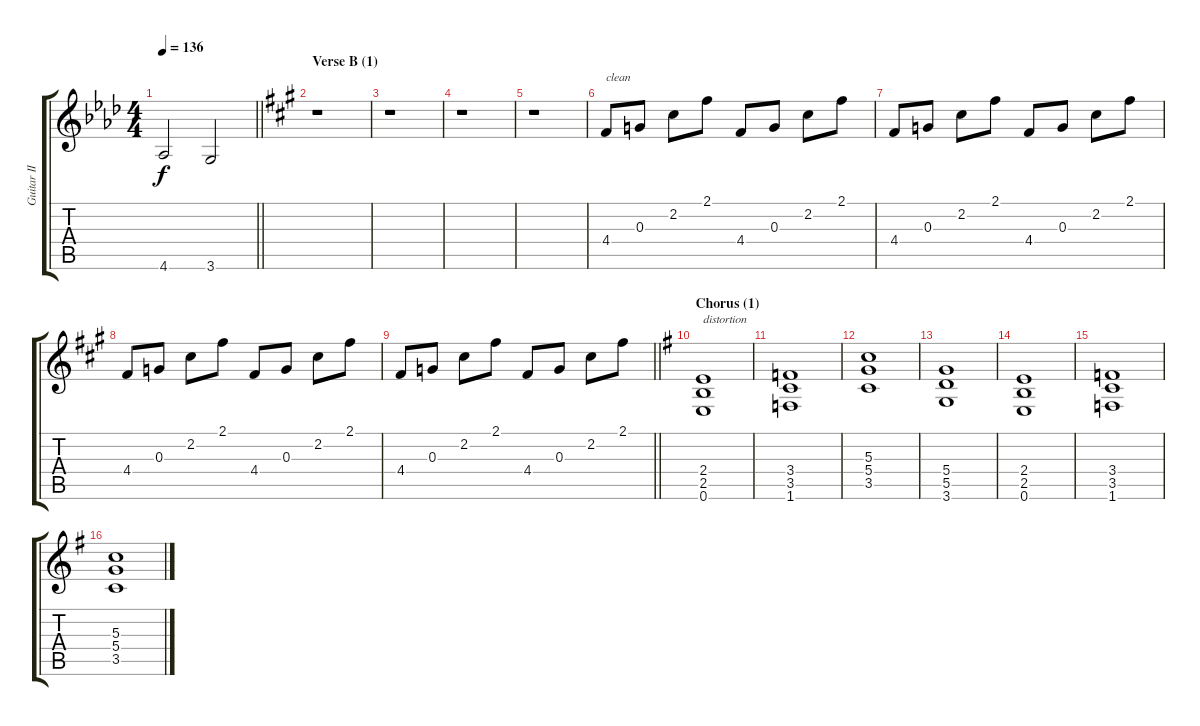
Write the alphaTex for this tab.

\track ("Guitar II (Jun)" "Guitar II ") {instrument distortionguitar}
\staff {score tabs}
\tuning (E4 B3 G3 D3 A2 E2) {hide}
\ts (4 4)
\tempo 136
\clef g2
\barLineRight lightlight
\ks ab
4.6.2{dy f} 3.6.2 |
\section ("" "Verse B (1)")
\ks a
r.1 |
r.1 |
r.1 |
r.1 |
4.4.8{txt "clean" instrument electricguitarjazz} 0.3.8 2.2.8 2.1.8 4.4.8 0.3.8 2.2.8 2.1.8 |
4.4.8 0.3.8 2.2.8 2.1.8 4.4.8 0.3.8 2.2.8 2.1.8 |
4.4.8 0.3.8 2.2.8 2.1.8 4.4.8 0.3.8 2.2.8 2.1.8 |
\barLineRight lightlight
4.4.8 0.3.8 2.2.8 2.1.8 4.4.8 0.3.8 2.2.8 2.1.8 |
\section ("" "Chorus (1)")
\ks g
(2.4 2.5 0.6).1{txt "distortion" instrument distortionguitar} |
(3.4 3.5 1.6).1 |
(5.3 5.4 3.5).1 |
(5.4 5.5 3.6).1 |
(2.4 2.5 0.6).1 |
(3.4 3.5 1.6).1 |
(5.3 5.4 3.5).1
